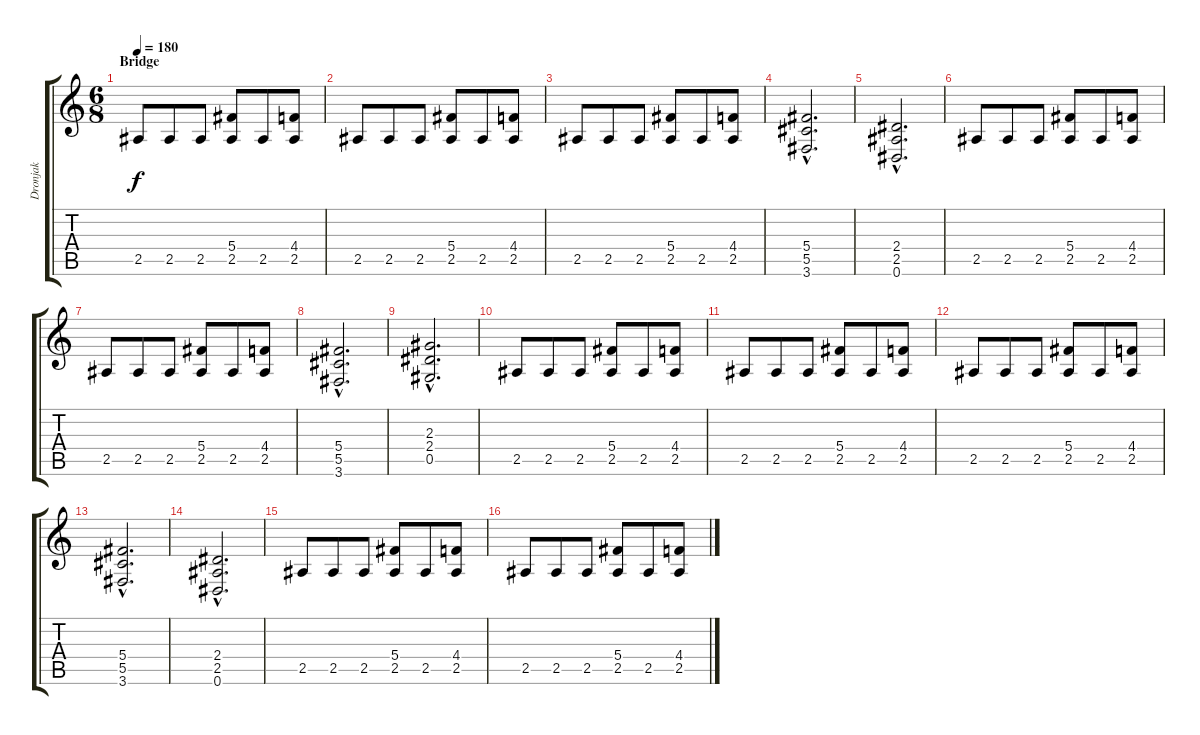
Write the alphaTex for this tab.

\track ("Dronjak" "Dronjak") {instrument distortionguitar}
\staff {score tabs}
\tuning (Eb4 Bb3 Gb3 Db3 Ab2 Eb2) {hide}
\ts (6 8)
\section ("" "Bridge")
\tempo 180
\clef g2
\ks c
2.5.8{dy f} 2.5.8 2.5.8 (5.4 2.5).8 2.5.8 (4.4 2.5).8 |
2.5.8 2.5.8 2.5.8 (5.4 2.5).8 2.5.8 (4.4 2.5).8 |
2.5.8 2.5.8 2.5.8 (5.4 2.5).8 2.5.8 (4.4 2.5).8 |
(5.4{hac} 5.5{hac} 3.6{hac}).2{d} |
(2.4{hac} 2.5{hac} 0.6{hac}).2{d} |
2.5.8 2.5.8 2.5.8 (5.4 2.5).8 2.5.8 (4.4 2.5).8 |
2.5.8 2.5.8 2.5.8 (5.4 2.5).8 2.5.8 (4.4 2.5).8 |
(5.4{hac} 5.5{hac} 3.6{hac}).2{d} |
(2.3{hac} 2.4{hac} 0.5{hac}).2{d} |
2.5.8 2.5.8 2.5.8 (5.4 2.5).8 2.5.8 (4.4 2.5).8 |
2.5.8 2.5.8 2.5.8 (5.4 2.5).8 2.5.8 (4.4 2.5).8 |
2.5.8 2.5.8 2.5.8 (5.4 2.5).8 2.5.8 (4.4 2.5).8 |
(5.4{hac} 5.5{hac} 3.6{hac}).2{d} |
(2.4{hac} 2.5{hac} 0.6{hac}).2{d} |
2.5.8 2.5.8 2.5.8 (5.4 2.5).8 2.5.8 (4.4 2.5).8 |
2.5.8 2.5.8 2.5.8 (5.4 2.5).8 2.5.8 (4.4 2.5).8
